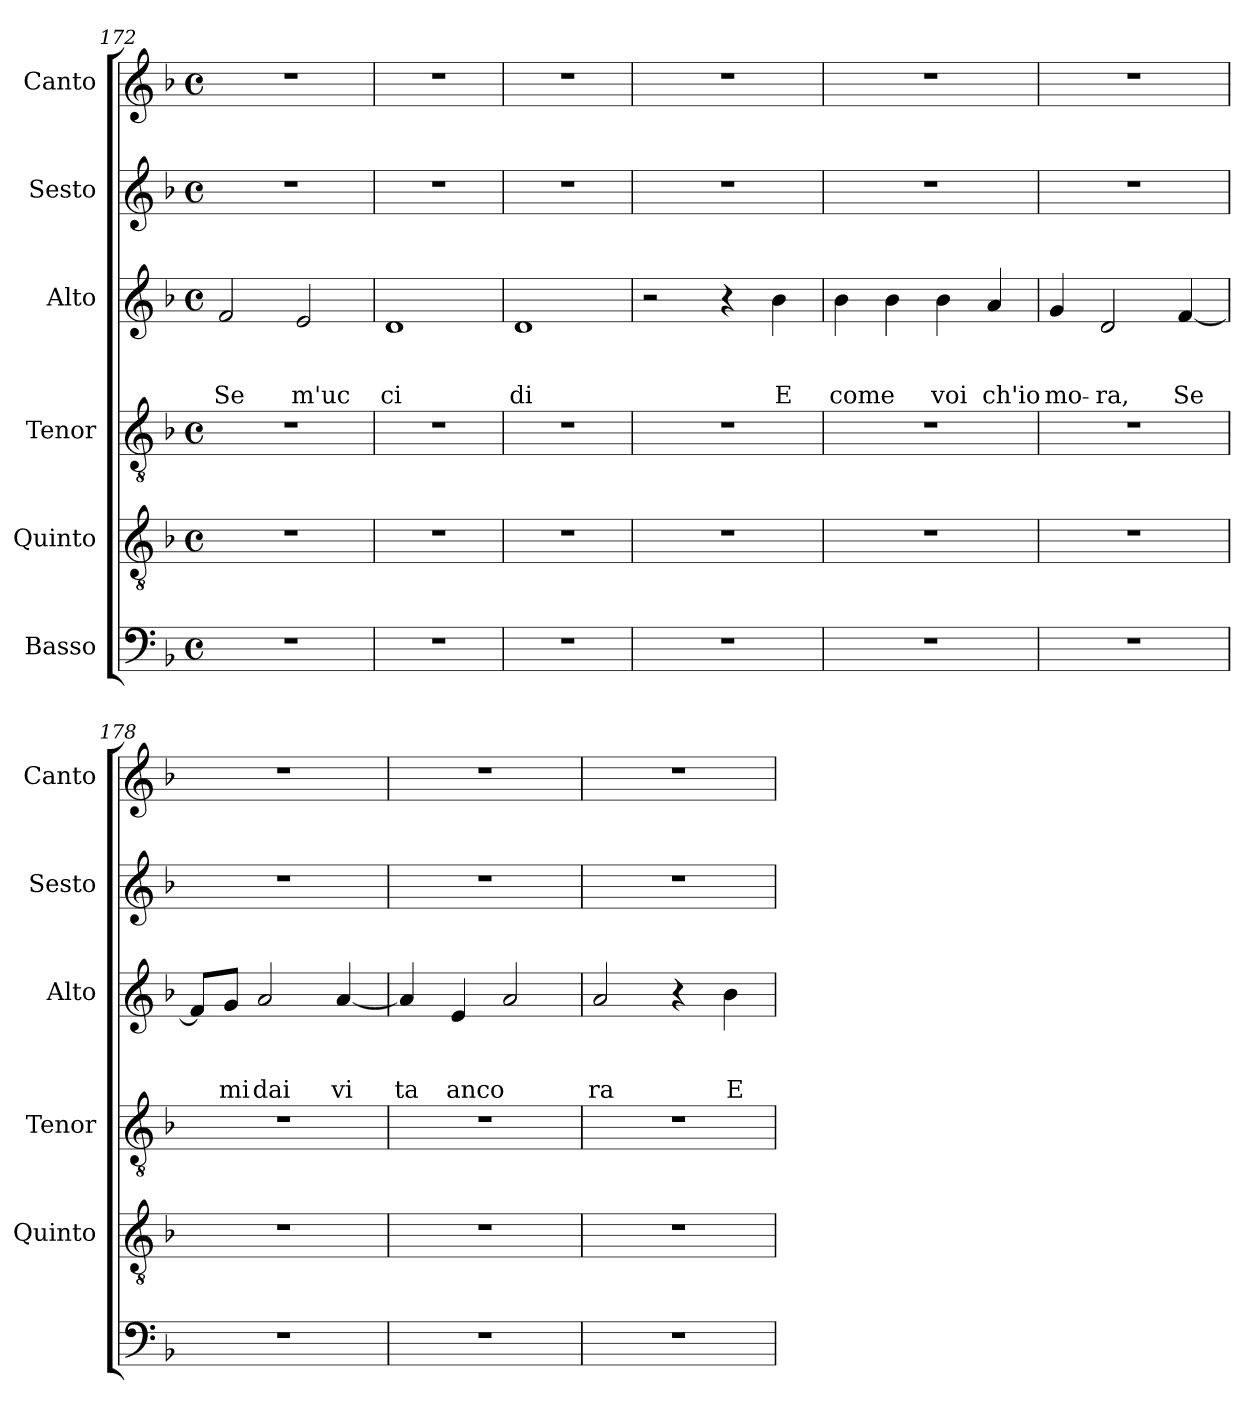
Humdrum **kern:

**kern	**kern	**kern	**kern	**text	**text	**text	**kern	**kern
*part6	*part5	*part4	*part3	*part3	*part3	*part3	*part2	*part1
*staff6	*staff5	*staff4	*staff3	*staff3	*staff3	*staff3	*staff2	*staff1
*I"Basso	*I"Quinto	*I"Tenor	*I"Alto	*	*	*	*I"Sesto	*I"Canto
*	*I'Quinto	*I'Tenor	*I'Alto	*	*	*	*I'Sesto	*I'Canto
*clefF4	*clefGv2	*clefGv2	*clefG2	*	*	*	*clefG2	*clefG2
*k[b-]	*k[b-]	*k[b-]	*k[b-]	*	*	*	*k[b-]	*k[b-]
*F:	*F:	*F:	*F:	*	*	*	*F:	*F:
*M4/4	*M4/4	*M4/4	*M4/4	*	*	*	*M4/4	*M4/4
*met(c)	*met(c)	*met(c)	*met(c)	*	*	*	*met(c)	*met(c)
=172	=172	=172	=172	=172	=172	=172	=172	=172
!	!	!	!	!	!	!LO:LY:b	!	!
1r	1r	1r	2f/	.	.	Se	1r	1r
!	!	!	!	!	!	!LO:LY:b	!	!
.	.	.	2e/	.	.	m'uc	.	.
=173	=173	=173	=173	=173	=173	=173	=173	=173
!	!	!	!	!	!	!LO:LY:b	!	!
1r	1r	1r	1d	.	.	ci	1r	1r
=174	=174	=174	=174	=174	=174	=174	=174	=174
!	!	!	!	!	!	!LO:LY:b	!	!
1r	1r	1r	1d	.	.	di	1r	1r
=175	=175	=175	=175	=175	=175	=175	=175	=175
1r	1r	1r	2r	.	.	.	1r	1r
.	.	.	4r	.	.	.	.	.
!	!	!	!	!	!	!LO:LY:b	!	!
.	.	.	4b-\	.	.	E	.	.
=176	=176	=176	=176	=176	=176	=176	=176	=176
!	!	!	!	!	!	!LO:LY:b	!	!
1r	1r	1r	4b-\	.	.	come	1r	1r
.	.	.	4b-\	.	.	.	.	.
!	!	!	!	!	!	!LO:LY:b	!	!
.	.	.	4b-\	.	.	voi	.	.
!	!	!	!	!	!	!LO:LY:b	!	!
.	.	.	4a/	.	.	ch'io	.	.
=177	=177	=177	=177	=177	=177	=177	=177	=177
!	!	!	!	!	!	!LO:LY:b	!	!
1r	1r	1r	4g/	.	.	mo-	1r	1r
!	!	!	!	!	!	!LO:LY:b	!	!
.	.	.	2d/	.	.	-ra,	.	.
!	!	!	!	!	!	!LO:LY:b	!	!
.	.	.	[<4f/	.	.	Se	.	.
=178	=178	=178	=178	=178	=178	=178	=178	=178
1r	1r	1r	8f/L]	.	.	.	1r	1r
!	!	!	!	!	!	!LO:LY:b	!	!
.	.	.	8g/J	.	.	mi	.	.
!	!	!	!	!	!	!LO:LY:b	!	!
.	.	.	2a/	.	.	dai	.	.
!	!	!	!	!	!	!LO:LY:b	!	!
.	.	.	[<4a/	.	.	vi	.	.
=179	=179	=179	=179	=179	=179	=179	=179	=179
!	!	!	!	!	!	!LO:LY:b	!	!
1r	1r	1r	4a/]	.	.	ta	1r	1r
!	!	!	!	!	!	!LO:LY:b	!	!
.	.	.	(4e/	.	.	anco	.	.
.	.	.	2a/	.	.	.	.	.
!!LO:LB:g=z
=180	=180	=180	=180	=180	=180	=180	=180	=180
!	!	!	!	!	!	!LO:LY:b	!	!
1r	1r	1r	2a/	.	.	ra	1r	1r
.	.	.	4r	.	.	.	.	.
!	!	!	!	!	!	!LO:LY:b	!	!
.	.	.	4b-\	.	.	E	.	.
=	=	=	=	=	=	=	=	=
*-	*-	*-	*-	*-	*-	*-	*-	*-
